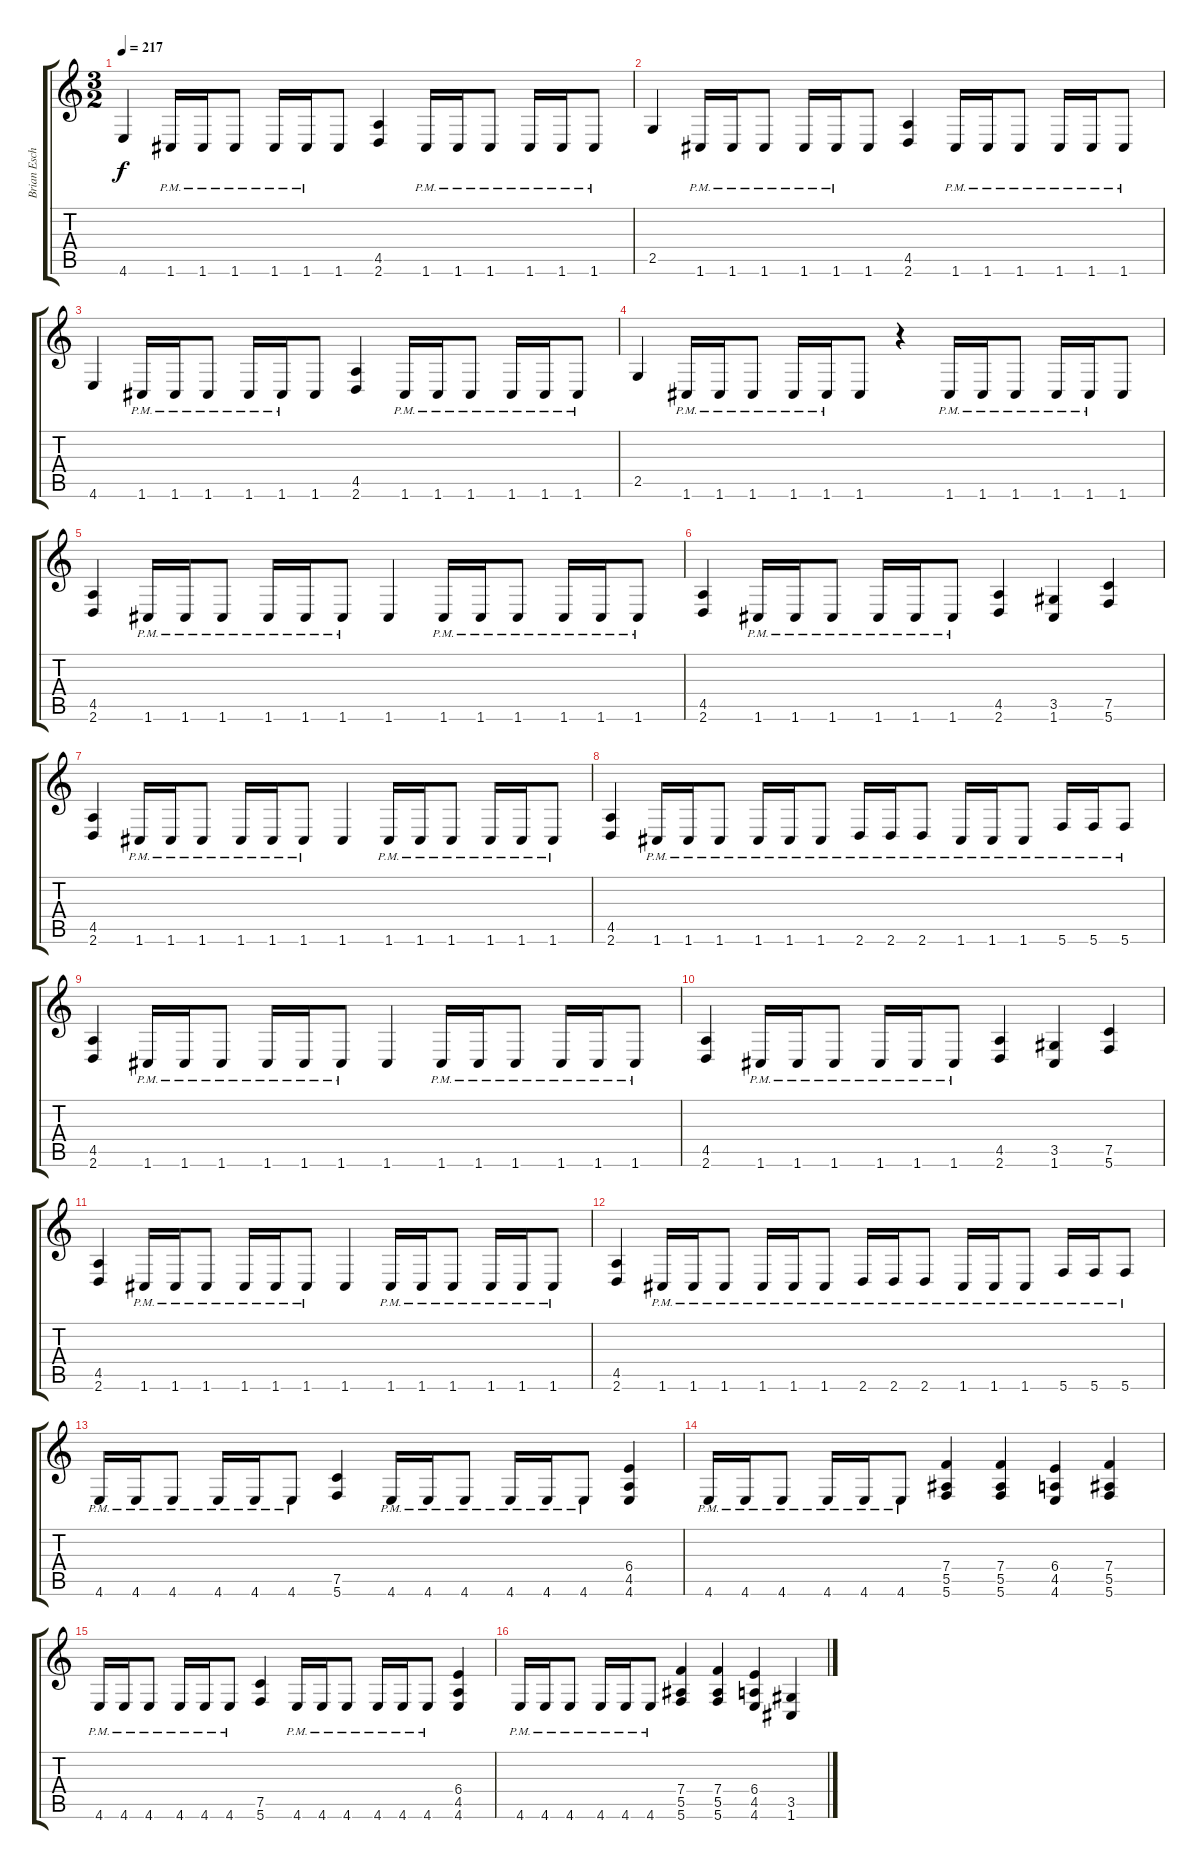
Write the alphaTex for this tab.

\track ("Brian Eschbach (Lead Guitar)" "Brian Esch") {instrument distortionguitar}
\staff {score tabs}
\tuning (C4 G3 Eb3 Bb2 F2 C2) {hide}
\ts (3 2)
\tempo 217
\clef g2
\ks c
4.6.4{dy f volume 4} 1.6{pm}.16 1.6{pm}.16 1.6{pm}.8 1.6{pm}.16 1.6{pm}.16 1.6.8 (4.5 2.6).4{volume 6} 1.6{pm}.16 1.6{pm}.16 1.6{pm}.8 1.6{pm}.16 1.6{pm}.16 1.6{pm}.8 |
2.5.4{volume 8} 1.6{pm}.16 1.6{pm}.16 1.6{pm}.8 1.6{pm}.16 1.6{pm}.16 1.6.8 (4.5 2.6).4{volume 8} 1.6{pm}.16 1.6{pm}.16 1.6{pm}.8 1.6{pm}.16 1.6{pm}.16 1.6{pm}.8 |
4.6.4{volume 12} 1.6{pm}.16 1.6{pm}.16 1.6{pm}.8 1.6{pm}.16 1.6{pm}.16 1.6.8 (4.5 2.6).4{volume 12} 1.6{pm}.16 1.6{pm}.16 1.6{pm}.8 1.6{pm}.16 1.6{pm}.16 1.6{pm}.8 |
2.5.4 1.6{pm}.16 1.6{pm}.16 1.6{pm}.8 1.6{pm}.16 1.6{pm}.16 1.6.8 r.4 1.6{pm}.16 1.6{pm}.16 1.6{pm}.8 1.6{pm}.16 1.6{pm}.16 1.6.8 |
(4.5 2.6).4{balance 16} 1.6{pm}.16 1.6{pm}.16 1.6{pm}.8 1.6{pm}.16 1.6{pm}.16 1.6{pm}.8 1.6.4 1.6{pm}.16 1.6{pm}.16 1.6{pm}.8 1.6{pm}.16 1.6{pm}.16 1.6{pm}.8 |
(4.5 2.6).4 1.6{pm}.16 1.6{pm}.16 1.6{pm}.8 1.6{pm}.16 1.6{pm}.16 1.6{pm}.8 (4.5 2.6).4 (3.5 1.6).4 (7.5 5.6).4 |
(4.5 2.6).4{balance 16} 1.6{pm}.16 1.6{pm}.16 1.6{pm}.8 1.6{pm}.16 1.6{pm}.16 1.6{pm}.8 1.6.4 1.6{pm}.16 1.6{pm}.16 1.6{pm}.8 1.6{pm}.16 1.6{pm}.16 1.6{pm}.8 |
(4.5 2.6).4 1.6{pm}.16 1.6{pm}.16 1.6{pm}.8 1.6{pm}.16 1.6{pm}.16 1.6{pm}.8 2.6{pm}.16 2.6{pm}.16 2.6{pm}.8 1.6{pm}.16 1.6{pm}.16 1.6{pm}.8 5.6{pm}.16 5.6{pm}.16 5.6{pm}.8 |
(4.5 2.6).4 1.6{pm}.16 1.6{pm}.16 1.6{pm}.8 1.6{pm}.16 1.6{pm}.16 1.6{pm}.8 1.6.4 1.6{pm}.16 1.6{pm}.16 1.6{pm}.8 1.6{pm}.16 1.6{pm}.16 1.6{pm}.8 |
(4.5 2.6).4 1.6{pm}.16 1.6{pm}.16 1.6{pm}.8 1.6{pm}.16 1.6{pm}.16 1.6{pm}.8 (4.5 2.6).4 (3.5 1.6).4 (7.5 5.6).4 |
(4.5 2.6).4 1.6{pm}.16 1.6{pm}.16 1.6{pm}.8 1.6{pm}.16 1.6{pm}.16 1.6{pm}.8 1.6.4 1.6{pm}.16 1.6{pm}.16 1.6{pm}.8 1.6{pm}.16 1.6{pm}.16 1.6{pm}.8 |
(4.5 2.6).4 1.6{pm}.16 1.6{pm}.16 1.6{pm}.8 1.6{pm}.16 1.6{pm}.16 1.6{pm}.8 2.6{pm}.16 2.6{pm}.16 2.6{pm}.8 1.6{pm}.16 1.6{pm}.16 1.6{pm}.8 5.6{pm}.16 5.6{pm}.16 5.6{pm}.8 |
4.6{pm}.16 4.6{pm}.16 4.6{pm}.8 4.6{pm}.16 4.6{pm}.16 4.6{pm}.8 (7.5 5.6).4 4.6{pm}.16 4.6{pm}.16 4.6{pm}.8 4.6{pm}.16 4.6{pm}.16 4.6{pm}.8 (6.4 4.5 4.6).4 |
4.6{pm}.16 4.6{pm}.16 4.6{pm}.8 4.6{pm}.16 4.6{pm}.16 4.6{pm}.8 (7.4 5.5 5.6).4 (7.4 5.5 5.6).4 (6.4 4.5 4.6).4 (7.4 5.5 5.6).4 |
4.6{pm}.16 4.6{pm}.16 4.6{pm}.8 4.6{pm}.16 4.6{pm}.16 4.6{pm}.8 (7.5 5.6).4 4.6{pm}.16 4.6{pm}.16 4.6{pm}.8 4.6{pm}.16 4.6{pm}.16 4.6{pm}.8 (6.4 4.5 4.6).4 |
4.6{pm}.16 4.6{pm}.16 4.6{pm}.8 4.6{pm}.16 4.6{pm}.16 4.6{pm}.8 (7.4 5.5 5.6).4 (7.4 5.5 5.6).4 (6.4 4.5 4.6).4 (3.5 1.6).4
